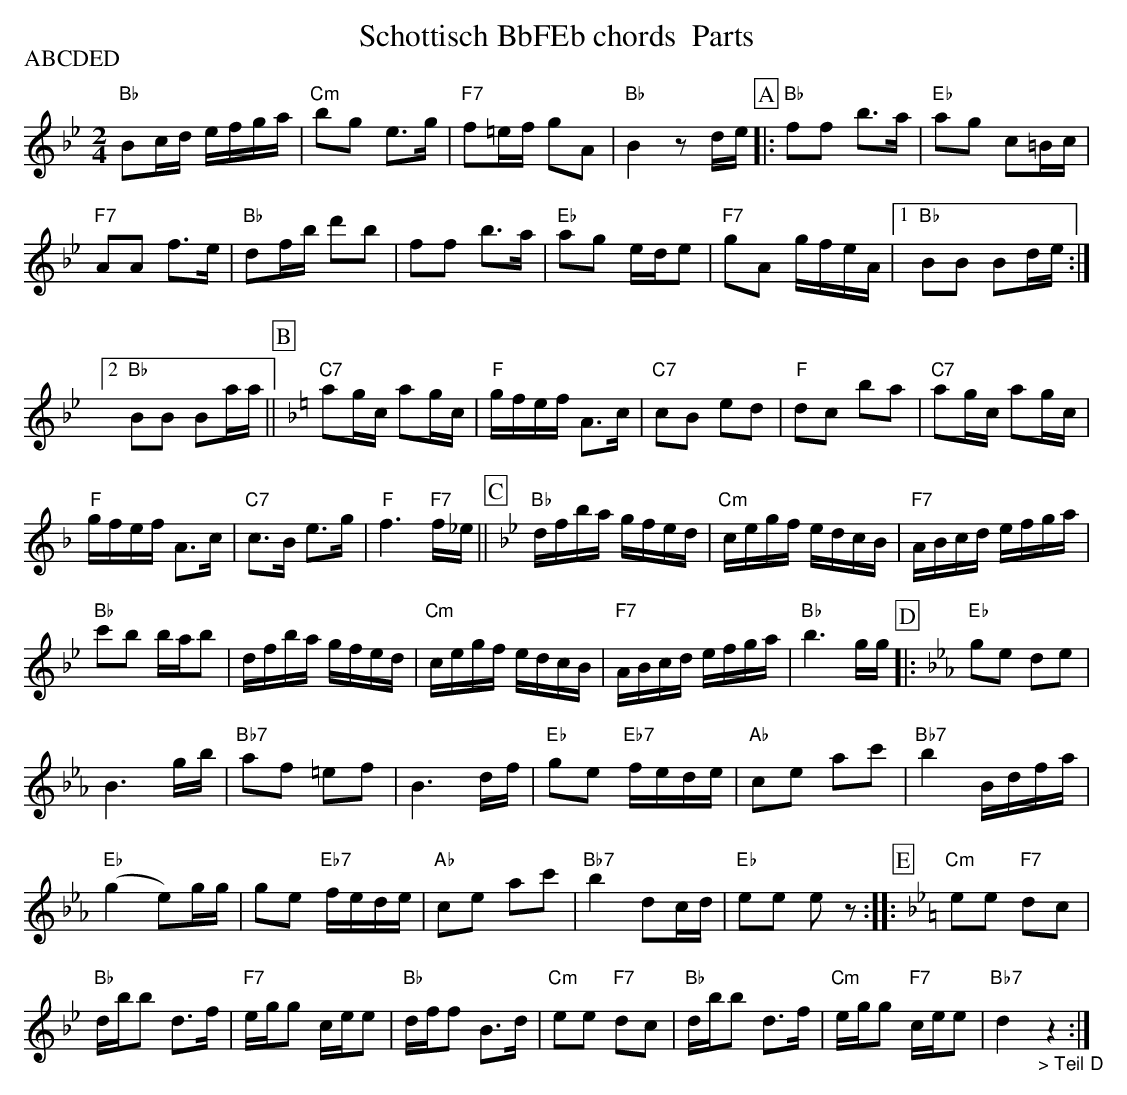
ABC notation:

X:1
T: Schottisch BbFEb chords  Parts
P:ABCDED
M:2/4
L:1/16
K:Bb %%MIDI gchordon
"Bb"B2cd efga | "Cm"b2g2 e3g | "F7"f2=ef g2A2 | "Bb"B4z2de [P:A] |: "Bb"f2f2 b3a | "Eb"a2g2 c2=Bc |
"F7"A2A2 f3e | "Bb"d2fb d'2b2 | f2f2 b3a | "Eb"a2g2 ede2 | "F7"g2A2 gfeA |1 "Bb"B2B2 B2de :|2
"Bb"B2B2 B2aa || [P:B] [K:F] "C7"a2gc a2gc | "F"gfef A3c | "C7"c2B2 e2d2 | "F"d2c2 b2a2 | "C7"a2gc a2gc |
"F"gfef  A3c | "C7"c3B e3g | "F"f6"F7"f_e || [P:C] [K:Bb] "Bb"dfba gfed | "Cm"cegf edcB | "F7"ABcd efga |
"Bb"c'2b2 bab2 | dfba gfed | "Cm"cegf edcB | "F7"ABcd efga | "Bb"b6gg [P:D] |: [K:Eb] "Eb"g2e2 d2e2 |
B6gb | "Bb7"a2f2 =e2f2 |  B6df | "Eb"g2e2 "Eb7"fede | "Ab"c2e2 a2c'2 | "Bb7"b4 Bdfa |
"Eb"(g4 e2)gg | g2e2 "Eb7"fede | "Ab"c2e2 a2c'2 | "Bb7"b4 d2cd | "Eb"e2e2 e2z2 :: [P:E] [K:Bb] "Cm"e2e2 "F7"d2c2 |
"Bb"dbb2 d3f | "F7"egg2 cee2 | "Bb"dff2 B3d | "Cm"e2e2 "F7"d2c2 | "Bb"dbb2 d3f | "Cm"egg2 "F7"cee2 | "Bb7"d4"_> Teil D"z4 :|
